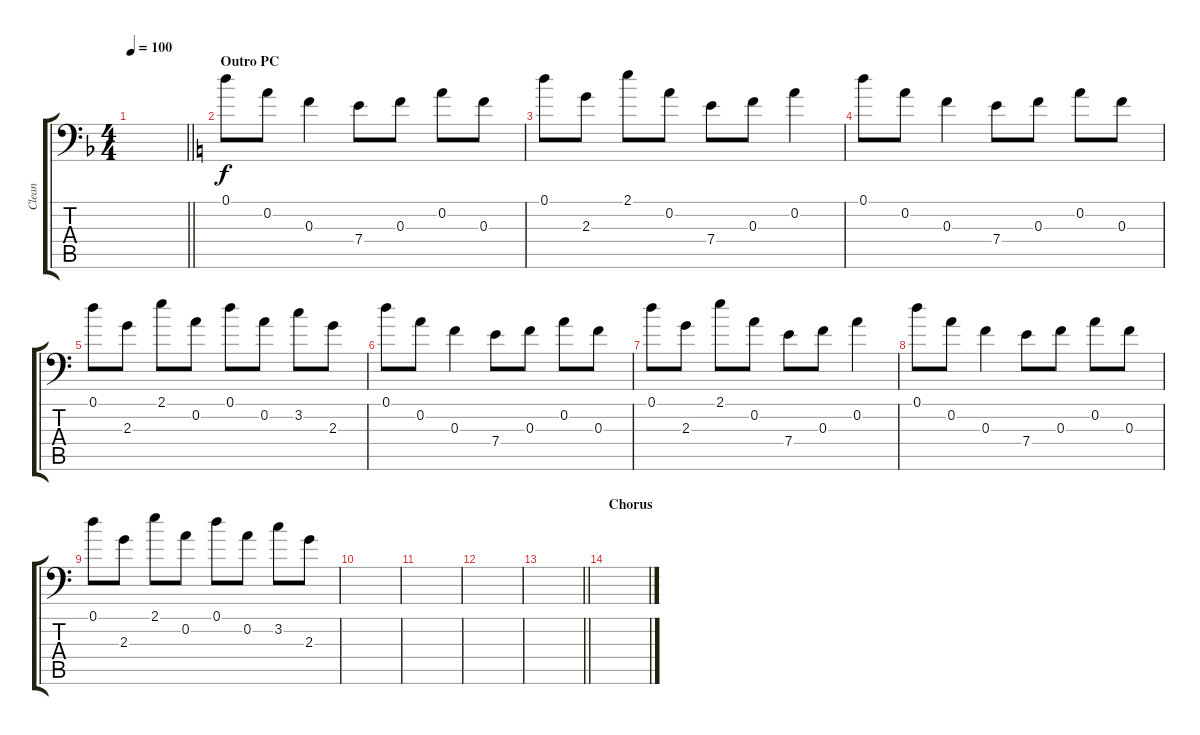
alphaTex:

\track ("Clean" "Clean") {instrument electricguitarclean}
\staff {score tabs}
\tuning (D4 A3 F3 A2 E2 A1) {hide}
\ts (4 4)
\tempo 100
\clef f4
\barLineRight lightlight
\ks dminor
|
\section ("" "Outro PC")
\ks c
0.1.8 0.2.8 0.3.4 7.4.8 0.3.8 0.2.8 0.3.8 |
0.1.8 2.3.8 2.1.8 0.2.8 7.4.8 0.3.8 0.2.4 |
0.1.8 0.2.8 0.3.4 7.4.8 0.3.8 0.2.8 0.3.8 |
0.1.8 2.3.8 2.1.8 0.2.8 0.1.8 0.2.8 3.2.8 2.3.8 |
0.1.8 0.2.8 0.3.4 7.4.8 0.3.8 0.2.8 0.3.8 |
0.1.8 2.3.8 2.1.8 0.2.8 7.4.8 0.3.8 0.2.4 |
0.1.8 0.2.8 0.3.4 7.4.8 0.3.8 0.2.8 0.3.8 |
0.1.8 2.3.8 2.1.8 0.2.8 0.1.8 0.2.8 3.2.8 2.3.8 |
|
|
|
\barLineRight lightlight
|
\section ("" "Chorus")
